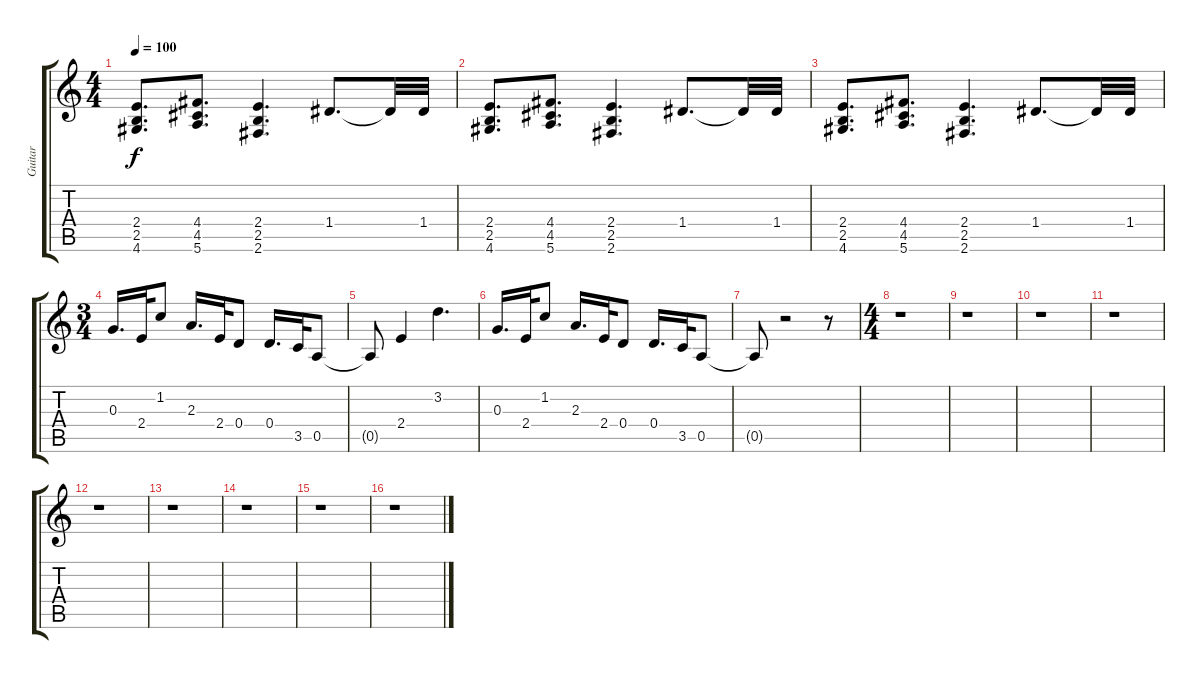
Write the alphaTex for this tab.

\track ("Guitar" "Guitar") {instrument distortionguitar}
\staff {score tabs}
\tuning (E4 B3 G3 D3 A2 E2) {hide}
\ts (4 4)
\tempo 100
\clef g2
\ks c
(2.4 2.5 4.6).8{d dy f} (4.4 4.5 5.6).8{d} (2.4 2.5 2.6).4{d} 1.4.8{d} 1.4{t}.32 1.4.32 |
(2.4 2.5 4.6).8{d} (4.4 4.5 5.6).8{d} (2.4 2.5 2.6).4{d} 1.4.8{d} 1.4{t}.32 1.4.32 |
(2.4 2.5 4.6).8{d} (4.4 4.5 5.6).8{d} (2.4 2.5 2.6).4{d} 1.4.8{d} 1.4{t}.32 1.4.32 |
\ts (3 4)
0.3.16{d} 2.4.32 1.2.8 2.3.16{d} 2.4.32 0.4.8 0.4.16{d} 3.5.32 0.5.8 |
0.5{t}.8 2.4.4 3.2.4{d} |
0.3.16{d} 2.4.32 1.2.8 2.3.16{d} 2.4.32 0.4.8 0.4.16{d} 3.5.32 0.5.8 |
0.5{t}.8 r.2 r.8 |
\ts (4 4)
r.1 |
r.1 |
r.1 |
r.1 |
r.1 |
r.1 |
r.1 |
r.1 |
r.1
